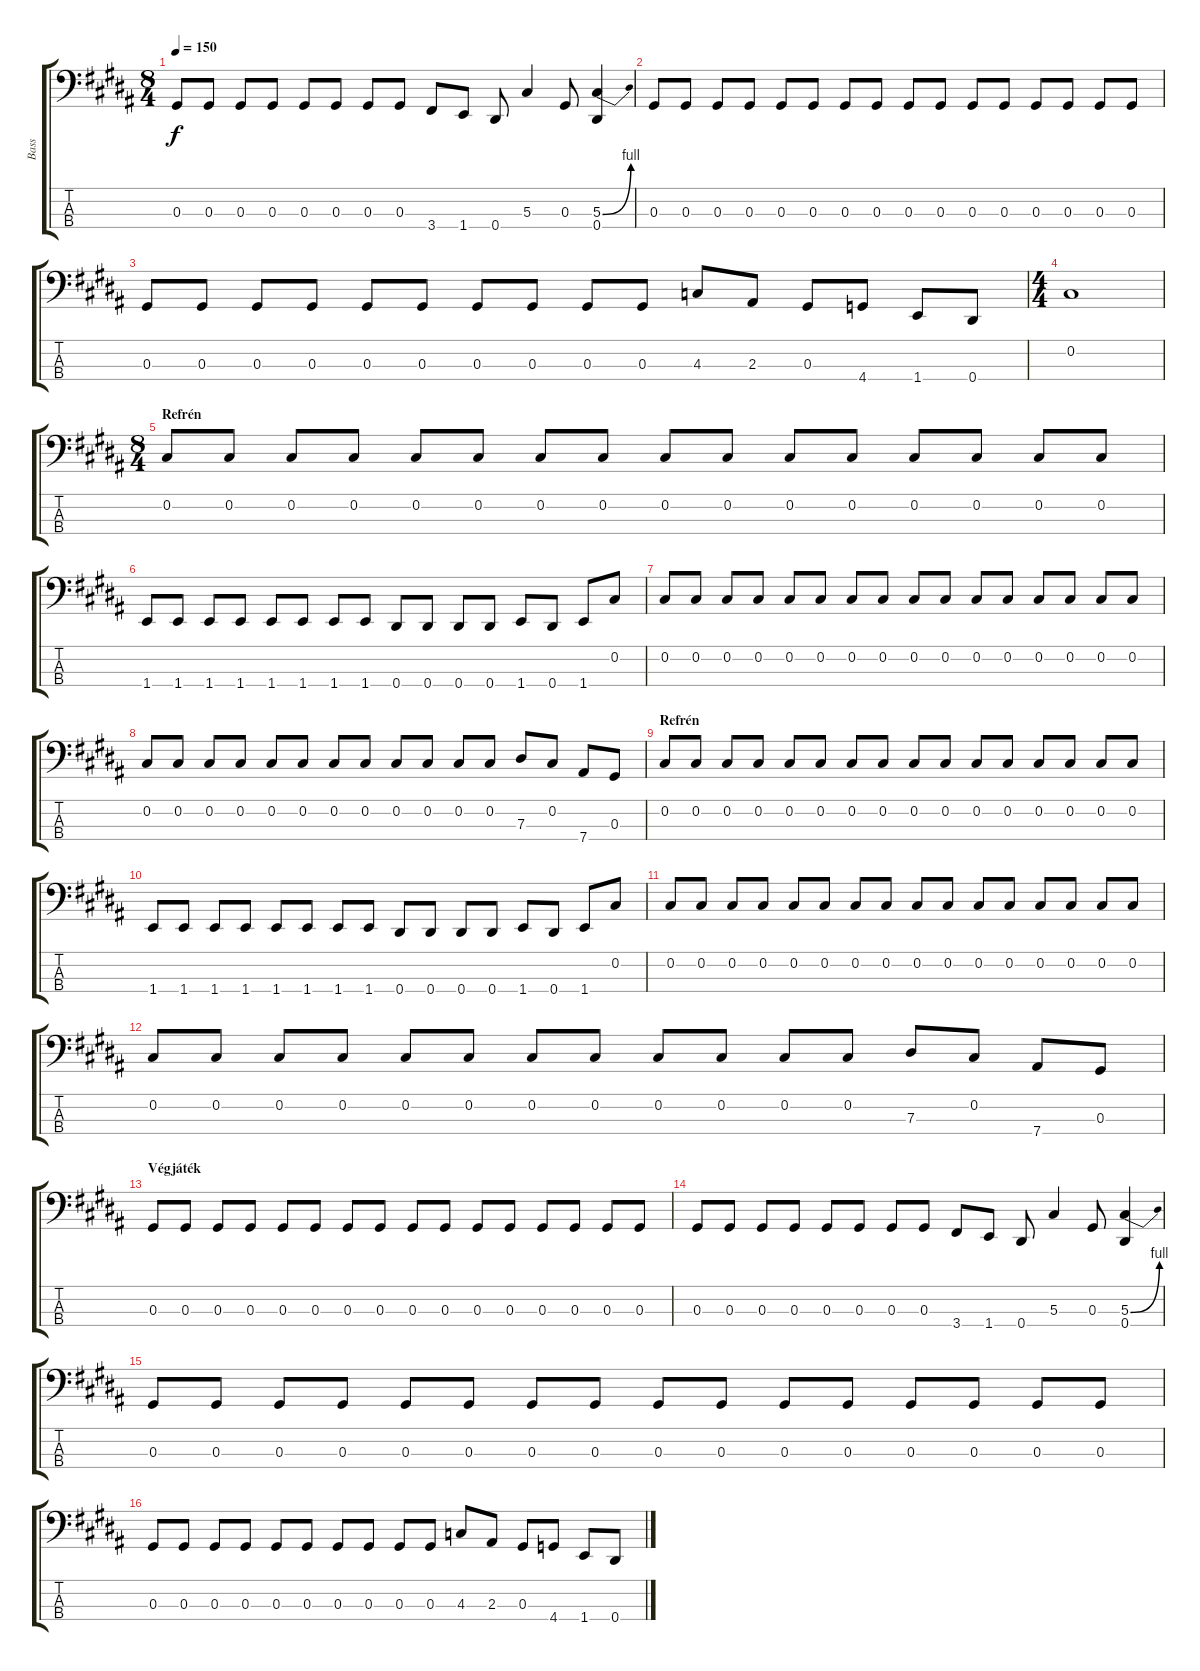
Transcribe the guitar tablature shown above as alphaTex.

\track ("Bass" "Bass") {instrument electricbassfinger}
\staff {score tabs}
\tuning (Gb2 Db2 Ab1 Eb1) {hide}
\ts (8 4)
\tempo 150
\clef f4
\ks g#minor
0.3.8{dy f} 0.3.8 0.3.8 0.3.8 0.3.8 0.3.8 0.3.8 0.3.8 3.4.8 1.4.8 0.4.8 5.3.4 0.3.8 (5.3{be (bend 0 0 60 4)} 0.4).4 |
0.3.8 0.3.8 0.3.8 0.3.8 0.3.8 0.3.8 0.3.8 0.3.8 0.3.8 0.3.8 0.3.8 0.3.8 0.3.8 0.3.8 0.3.8 0.3.8 |
0.3.8 0.3.8 0.3.8 0.3.8 0.3.8 0.3.8 0.3.8 0.3.8 0.3.8 0.3.8 4.3.8 2.3.8 0.3.8 4.4.8 1.4.8 0.4.8 |
\ts (4 4)
0.2.1 |
\ts (8 4)
\section ("" "Refrén")
0.2.8 0.2.8 0.2.8 0.2.8 0.2.8 0.2.8 0.2.8 0.2.8 0.2.8 0.2.8 0.2.8 0.2.8 0.2.8 0.2.8 0.2.8 0.2.8 |
1.4.8 1.4.8 1.4.8 1.4.8 1.4.8 1.4.8 1.4.8 1.4.8 0.4.8 0.4.8 0.4.8 0.4.8 1.4.8 0.4.8 1.4.8 0.2.8 |
0.2.8 0.2.8 0.2.8 0.2.8 0.2.8 0.2.8 0.2.8 0.2.8 0.2.8 0.2.8 0.2.8 0.2.8 0.2.8 0.2.8 0.2.8 0.2.8 |
0.2.8 0.2.8 0.2.8 0.2.8 0.2.8 0.2.8 0.2.8 0.2.8 0.2.8 0.2.8 0.2.8 0.2.8 7.3.8 0.2.8 7.4.8 0.3.8 |
\section ("" "Refrén")
0.2.8 0.2.8 0.2.8 0.2.8 0.2.8 0.2.8 0.2.8 0.2.8 0.2.8 0.2.8 0.2.8 0.2.8 0.2.8 0.2.8 0.2.8 0.2.8 |
1.4.8 1.4.8 1.4.8 1.4.8 1.4.8 1.4.8 1.4.8 1.4.8 0.4.8 0.4.8 0.4.8 0.4.8 1.4.8 0.4.8 1.4.8 0.2.8 |
0.2.8 0.2.8 0.2.8 0.2.8 0.2.8 0.2.8 0.2.8 0.2.8 0.2.8 0.2.8 0.2.8 0.2.8 0.2.8 0.2.8 0.2.8 0.2.8 |
0.2.8 0.2.8 0.2.8 0.2.8 0.2.8 0.2.8 0.2.8 0.2.8 0.2.8 0.2.8 0.2.8 0.2.8 7.3.8 0.2.8 7.4.8 0.3.8 |
\section ("" "Végjáték")
0.3.8 0.3.8 0.3.8 0.3.8 0.3.8 0.3.8 0.3.8 0.3.8 0.3.8 0.3.8 0.3.8 0.3.8 0.3.8 0.3.8 0.3.8 0.3.8 |
0.3.8 0.3.8 0.3.8 0.3.8 0.3.8 0.3.8 0.3.8 0.3.8 3.4.8 1.4.8 0.4.8 5.3.4 0.3.8 (5.3{be (bend 0 0 60 4)} 0.4).4 |
0.3.8 0.3.8 0.3.8 0.3.8 0.3.8 0.3.8 0.3.8 0.3.8 0.3.8 0.3.8 0.3.8 0.3.8 0.3.8 0.3.8 0.3.8 0.3.8 |
0.3.8 0.3.8 0.3.8 0.3.8 0.3.8 0.3.8 0.3.8 0.3.8 0.3.8 0.3.8 4.3.8 2.3.8 0.3.8 4.4.8 1.4.8 0.4.8
